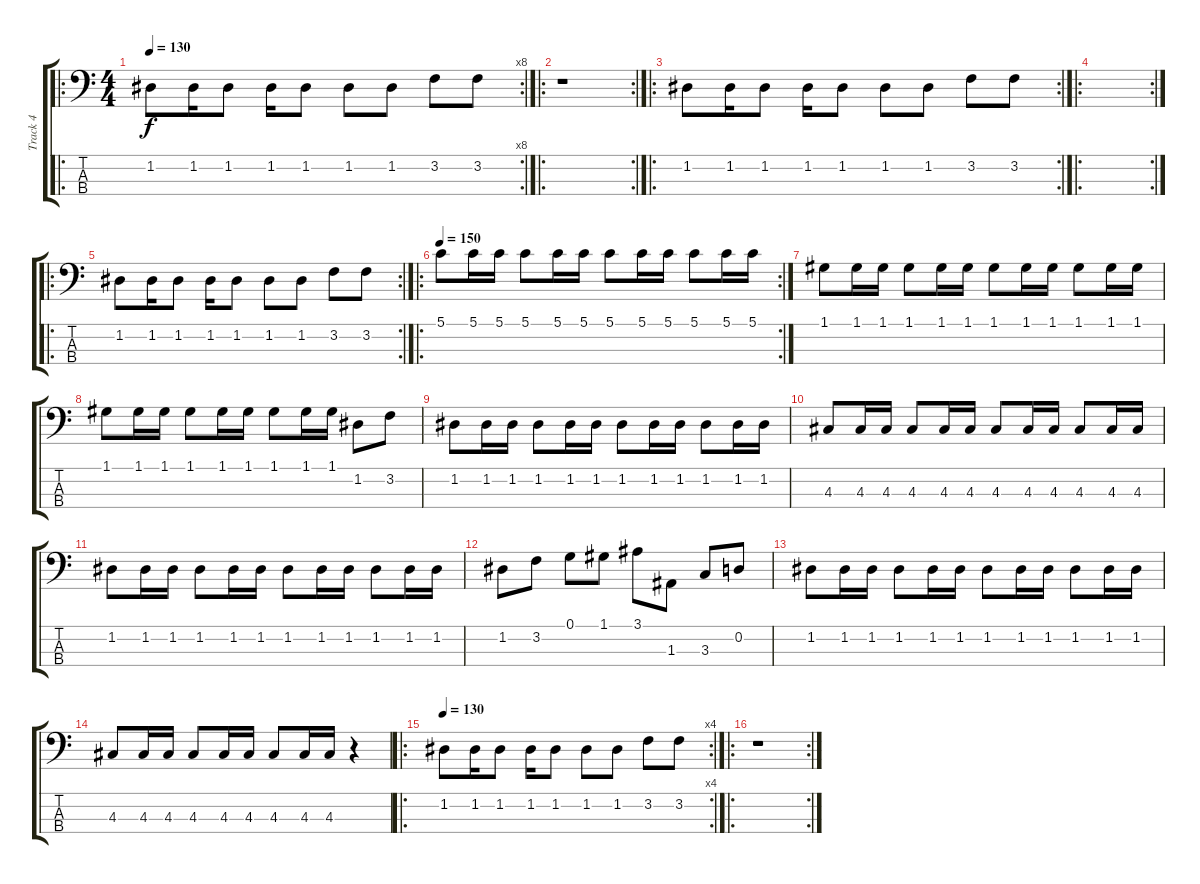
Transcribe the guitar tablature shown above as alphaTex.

\track ("Track 4" "Track 4") {instrument electricbassfinger}
\staff {score tabs}
\tuning (G2 D2 A1 E1) {hide}
\ro
\rc 8
\ts (4 4)
\tempo 130
\clef f4
\ks c
1.2.8{dy f instrument electricbassfinger} 1.2.16 1.2.8 1.2.16 1.2.8 1.2.8 1.2.8 3.2.8 3.2.8 |
\ro
\rc 2
r.1 |
\ro
\rc 2
1.2.8 1.2.16 1.2.8 1.2.16 1.2.8 1.2.8 1.2.8 3.2.8 3.2.8 |
\ro
\rc 2
|
\ro
\rc 2
1.2.8 1.2.16 1.2.8 1.2.16 1.2.8 1.2.8 1.2.8 3.2.8 3.2.8 |
\ro
\rc 2
\tempo 150
5.1.8 5.1.16 5.1.16 5.1.8 5.1.16 5.1.16 5.1.8 5.1.16 5.1.16 5.1.8 5.1.16 5.1.16 |
1.1.8 1.1.16 1.1.16 1.1.8 1.1.16 1.1.16 1.1.8 1.1.16 1.1.16 1.1.8 1.1.16 1.1.16 |
1.1.8 1.1.16 1.1.16 1.1.8 1.1.16 1.1.16 1.1.8 1.1.16 1.1.16 1.2.8 3.2.8 |
1.2.8 1.2.16 1.2.16 1.2.8 1.2.16 1.2.16 1.2.8 1.2.16 1.2.16 1.2.8 1.2.16 1.2.16 |
4.3.8 4.3.16 4.3.16 4.3.8 4.3.16 4.3.16 4.3.8 4.3.16 4.3.16 4.3.8 4.3.16 4.3.16 |
1.2.8 1.2.16 1.2.16 1.2.8 1.2.16 1.2.16 1.2.8 1.2.16 1.2.16 1.2.8 1.2.16 1.2.16 |
1.2.8 3.2.8 0.1.8 1.1.8 3.1.8 1.3.8 3.3.8 0.2.8 |
1.2.8{volume 13} 1.2.16 1.2.16 1.2.8 1.2.16 1.2.16 1.2.8 1.2.16 1.2.16 1.2.8 1.2.16 1.2.16 |
4.3.8 4.3.16 4.3.16 4.3.8 4.3.16 4.3.16 4.3.8 4.3.16 4.3.16 r.4 |
\ro
\rc 4
\tempo 130
1.2.8 1.2.16 1.2.8 1.2.16 1.2.8 1.2.8 1.2.8 3.2.8 3.2.8 |
\ro
\rc 2
r.1
